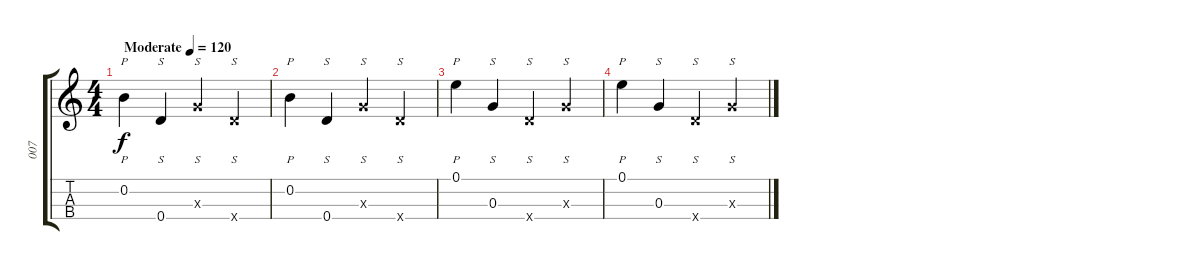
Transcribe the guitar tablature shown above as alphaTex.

\track ("007" "007") {instrument slapbass1}
\staff {score tabs}
\tuning (E4 B3 G3 D3) {hide}
\ts (4 4)
\tempo (120 "Moderate")
\clef g2
\ks c
0.2.4{p dy f instrument slapbass1} 0.4.4{s} 0.3{x}.4{s} 0.4{x}.4{s} |
0.2.4{p} 0.4.4{s} 0.3{x}.4{s} 0.4{x}.4{s} |
0.1.4{p} 0.3.4{s} 0.4{x}.4{s} 0.3{x}.4{s} |
0.1.4{p} 0.3.4{s} 0.4{x}.4{s} 0.3{x}.4{s}
